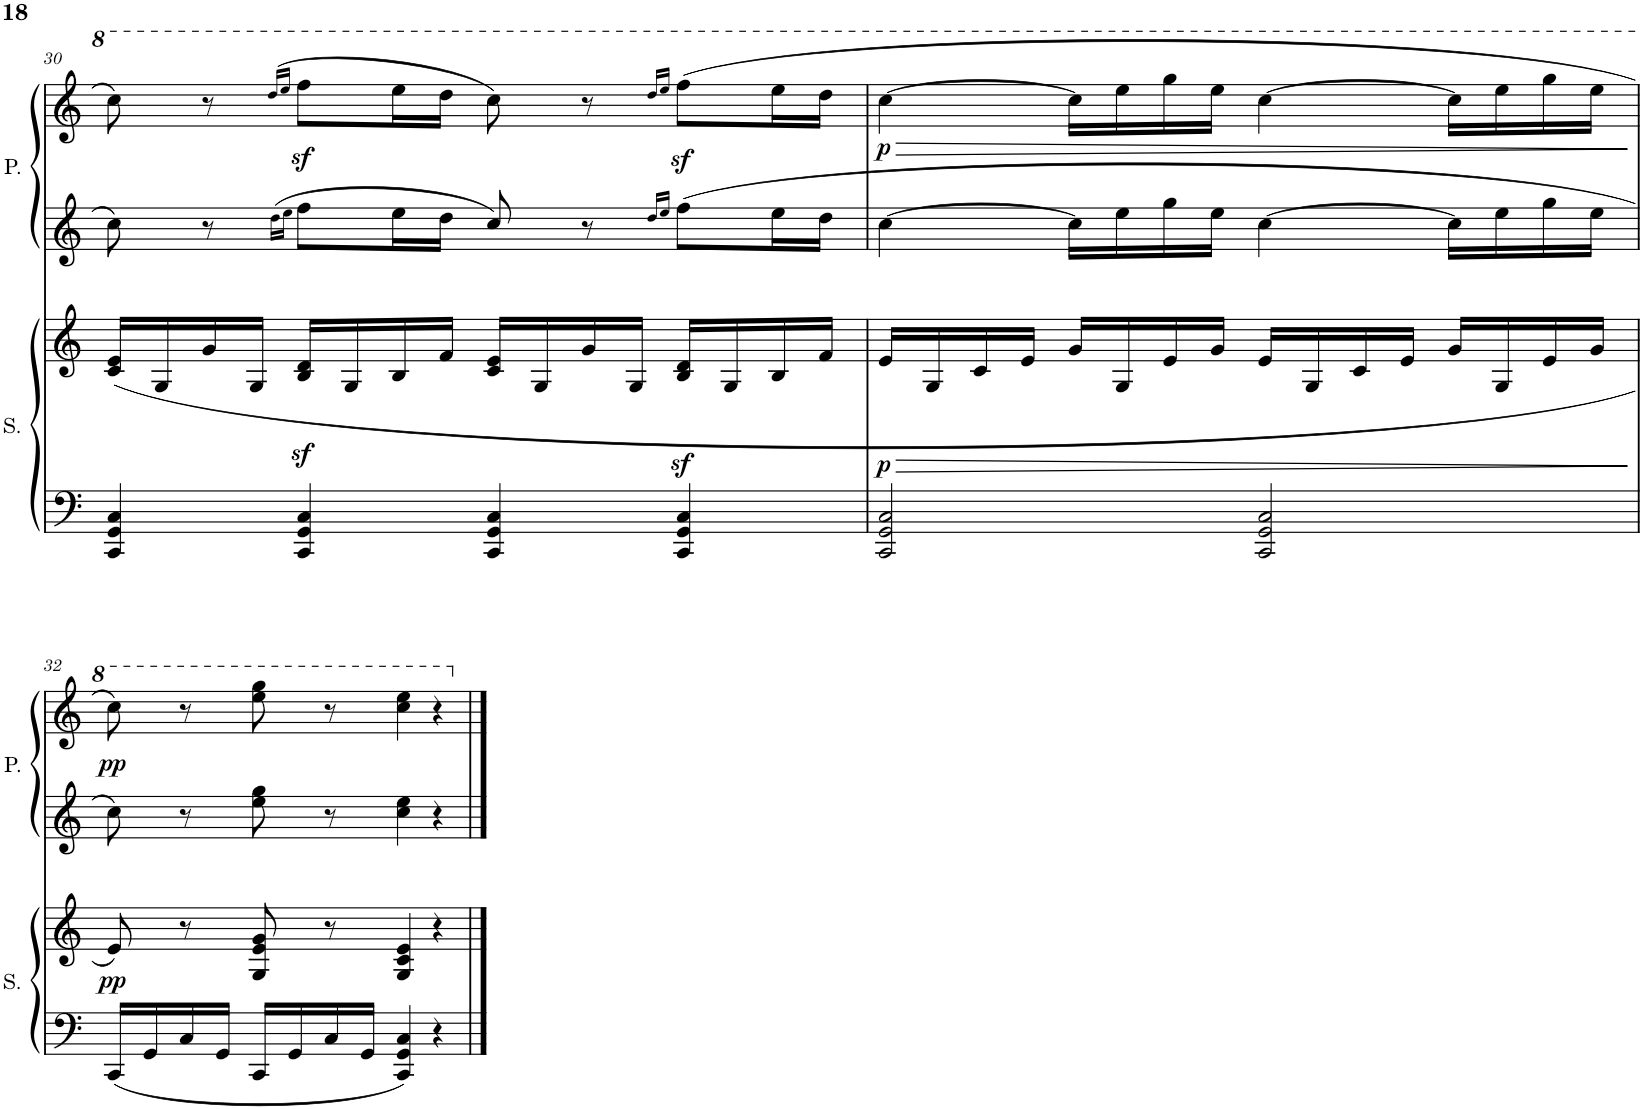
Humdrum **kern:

**kern	**kern	**dynam	**kern	**kern	**dynam
*part2	*part2	*part2	*part1	*part1	*part1
*staff4	*staff3	*staff3/4	*staff2	*staff1	*staff1/2
*I"Secondo	*	*	*I"Primo	*	*
*I'S.	*	*	*I'P.	*	*
!!LO:PB:g=z
*clefF4	*clefG2	*	*clefG2	*clefG2	*
*k[]	*k[]	*	*k[]	*k[]	*
*M4/4	*M4/4	*	*M4/4	*M4/4	*
*met(c)	*met(c)	*	*met(c)	*met(c)	*
=30	=30	=30	=30	=30	=30
4CC/ 4GG/ 4C/	(16c/ 16e/LL	.	8cc\	8ccc\	.
.	16G/	.	.	.	.
.	16g/	.	8r	8r	.
.	16G/JJ	.	.	.	.
.	.	.	16qdd\LL	(>16qddd/LL	.
.	.	.	16qee\JJ	16qeee/JJ	.
4CC/ 4GG/ 4C/	16B/z< 16d/z<LL	.	8ff\L	8fffz<\L	.
.	16G/	.	.	.	.
.	16B/	.	16ee\L	16eee\L	.
.	16f/JJ	.	16dd\JJ	16ddd\JJ	.
4CC/ 4GG/ 4C/	16c/ 16e/LL	.	8cc/	8ccc\)	.
.	16G/	.	.	.	.
.	16g/	.	8r	8r	.
.	16G/JJ	.	.	.	.
.	.	.	16qdd/LL	16qddd/LL	.
.	.	.	16qee/JJ	16qeee/JJ	.
4CC/ 4GG/ 4C/	16B/z< 16d/z<LL	.	8ff\L	(8fffz<\L	.
.	16G/	.	.	.	.
.	16B/	.	16ee\L	16eee\L	.
.	16f/JJ	.	16dd\JJ	16ddd\JJ	.
=31	=31	=31	=31	=31	=31
!	!	!LO:HP:b	!	!	!LO:HP:b
!	!	!LO:DY:n=1:b	!	!	!LO:DY:n=1:b
2CC/ 2GG/ 2C/	16e/LL	> p	[4cc\	[4ccc\	> p
.	16G/	.	.	.	.
.	16c/	.	.	.	.
.	16e/JJ	.	.	.	.
.	16g/LL	.	16cc\LL]	16ccc\LL]	.
.	16G/	.	16ee\	16eee\	.
.	16e/	.	16gg\	16ggg\	.
.	16g/JJ	.	16ee\JJ	16eee\JJ	.
2CC/ 2GG/ 2C/	16e/LL	.	[4cc\	[4ccc\	.
.	16G/	.	.	.	.
.	16c/	.	.	.	.
.	16e/JJ	.	.	.	.
.	16g/LL	.	16cc\LL]	16ccc\LL]	.
.	16G/	.	16ee\	16eee\	.
.	16e/	.	16gg\	16ggg\	.
.	16g/JJ	.	16ee\JJ	16eee\JJ	.
.	.	]	.	.	]
!!LO:LB:g=z
=32	=32	=32	=32	=32	=32
!	!	!LO:DY:b	!	!	!LO:DY:b
16CC/LL	8e/)	pp	8cc\	8ccc\)	pp
16GG/	.	.	.	.	.
16C/	8r	.	8r	8r	.
16GG/JJ	.	.	.	.	.
16CC/LL	8G/ 8e/ 8g/	.	8ee\ 8gg\	8eee\ 8ggg\	.
16GG/	.	.	.	.	.
16C/	8r	.	8r	8r	.
16GG/JJ	.	.	.	.	.
4CC/ 4GG/ 4C/	4G/ 4c/ 4e/	.	4cc\ 4ee\	4ccc\ 4eee\	.
4r	4r	.	4r	4r	.
==	==	==	==	==	==
*-	*-	*-	*-	*-	*-
